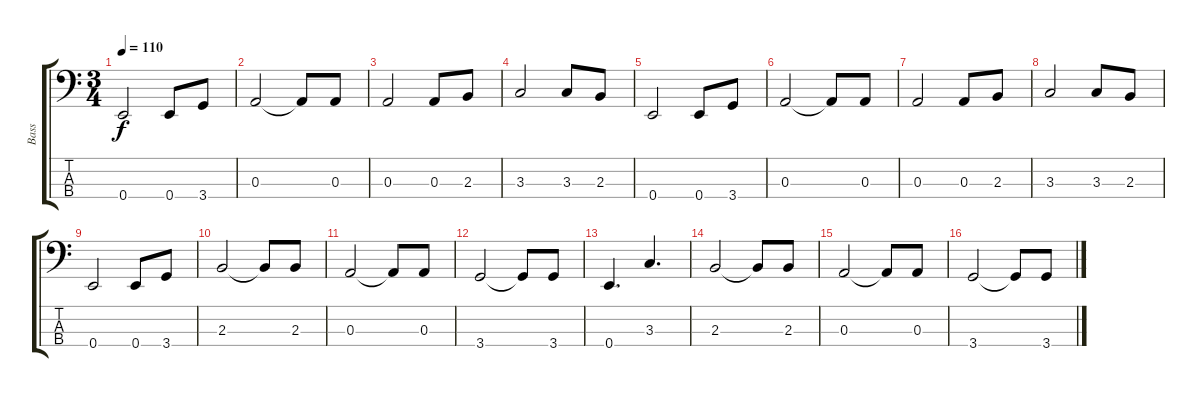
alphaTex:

\track ("Bass" "Bass") {instrument electricbasspick}
\staff {score tabs}
\tuning (G2 D2 A1 E1) {hide}
\ts (3 4)
\tempo 110
\clef f4
\ks c
0.4.2{dy f} 0.4.8 3.4.8 |
0.3.2 0.3{t}.8 0.3.8 |
0.3.2 0.3.8 2.3.8 |
3.3.2 3.3.8 2.3.8 |
0.4.2 0.4.8 3.4.8 |
0.3.2 0.3{t}.8 0.3.8 |
0.3.2 0.3.8 2.3.8 |
3.3.2 3.3.8 2.3.8 |
0.4.2 0.4.8 3.4.8 |
2.3.2 2.3{t}.8 2.3.8 |
0.3.2 0.3{t}.8 0.3.8 |
3.4.2 3.4{t}.8 3.4.8 |
0.4.4{d} 3.3.4{d} |
2.3.2 2.3{t}.8 2.3.8 |
0.3.2 0.3{t}.8 0.3.8 |
3.4.2 3.4{t}.8 3.4.8
